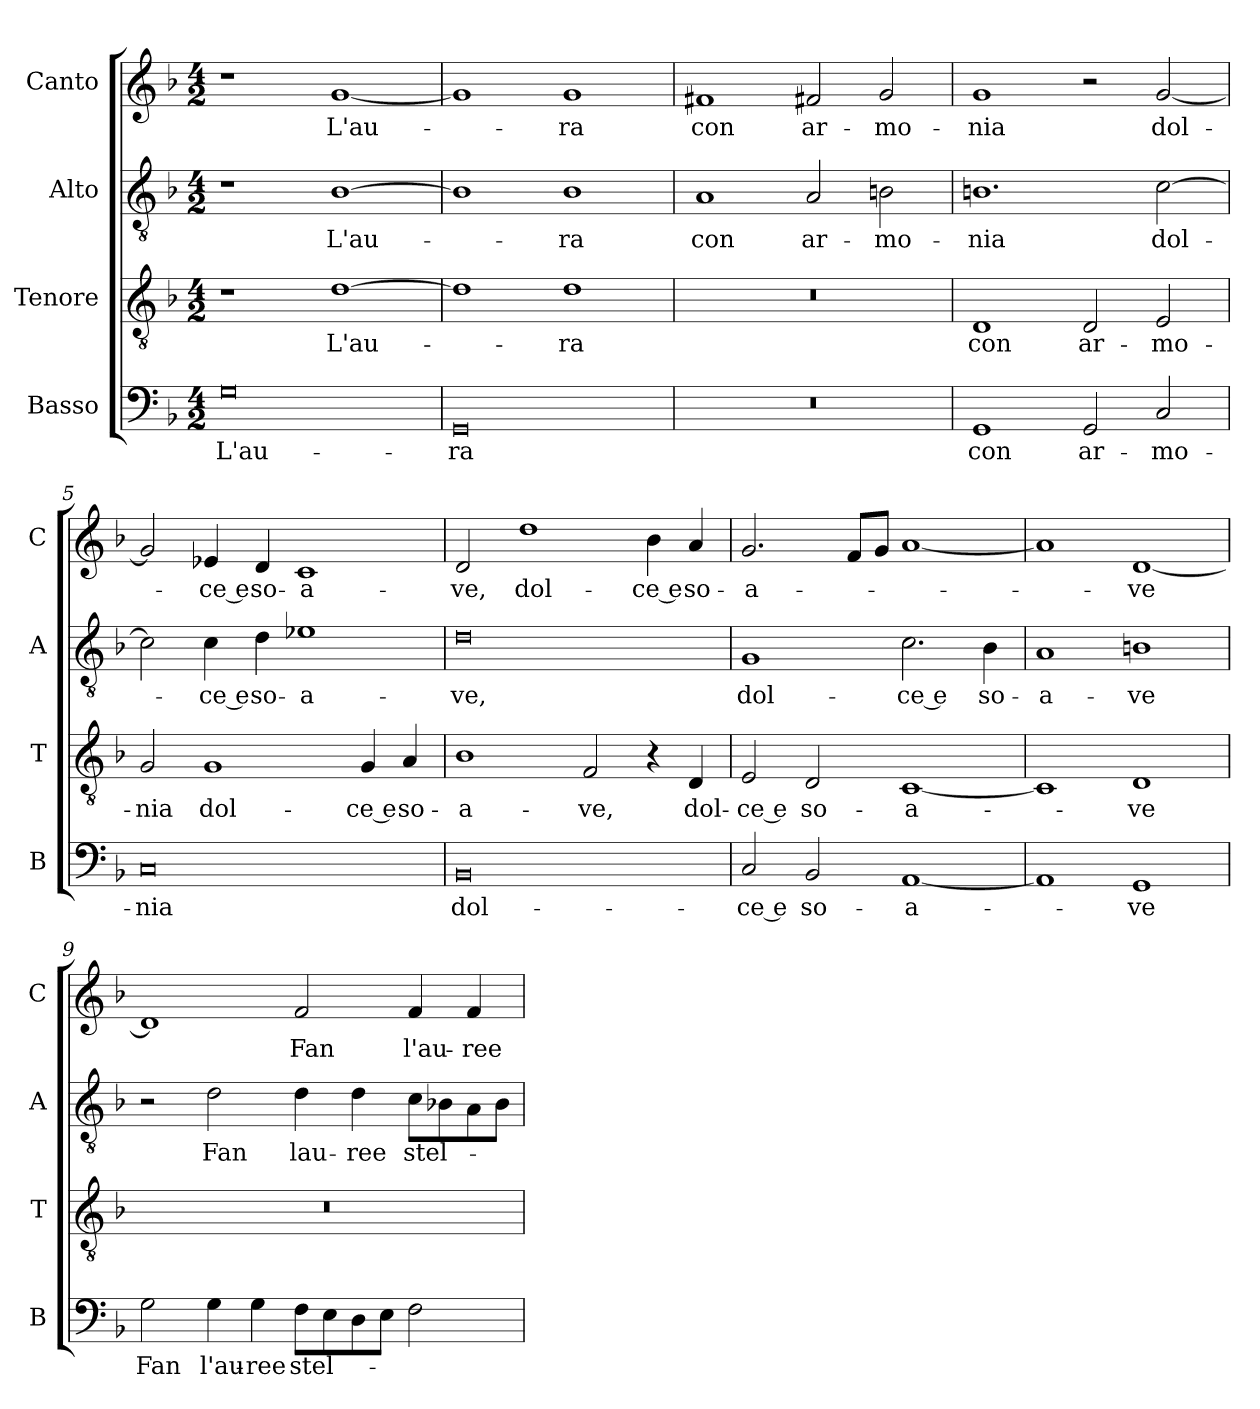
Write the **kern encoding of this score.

**kern	**text	**kern	**text	**kern	**text	**kern	**text
*part4	*part4	*part3	*part3	*part2	*part2	*part1	*part1
*staff4	*staff4	*staff3	*staff3	*staff2	*staff2	*staff1	*staff1
*I"Basso	*	*I"Tenore	*	*I"Alto	*	*I"Canto	*
*I'B	*	*I'T	*	*I'A	*	*I'C	*
*clefF4	*	*clefGv2	*	*clefGv2	*	*clefG2	*
*k[b-]	*	*k[b-]	*	*k[b-]	*	*k[b-]	*
*d:	*	*d:	*	*d:	*	*d:	*
*M4/2	*	*M4/2	*	*M4/2	*	*M4/2	*
=1	=1	=1	=1	=1	=1	=1	=1
0G	L'au-	1r	.	1r	.	1r	.
.	.	[1d	L'au-	[1B-	L'au-	[1g	L'au-
=2	=2	=2	=2	=2	=2	=2	=2
0GG	-ra	1d]	.	1B-]	.	1g]	.
.	.	1d	-ra	1B-	-ra	1g	-ra
=3	=3	=3	=3	=3	=3	=3	=3
0r	.	0r	.	1A	con	1f#X	con
.	.	.	.	2A	ar-	2f#X	ar-
.	.	.	.	2Bn	-mo-	2g	-mo-
=4	=4	=4	=4	=4	=4	=4	=4
1GG	con	1D	con	1.Bn	-nia	1g	-nia
2GG	ar-	2D	ar-	.	.	2r	.
2C	-mo-	2E	-mo-	[2c	dol-	[2g	dol-
=5	=5	=5	=5	=5	=5	=5	=5
0C	-nia	2G	-nia	2c]	.	2g]	.
.	.	1G	dol-	4c	-ce e	4e-X	-ce e
.	.	.	.	4d	so-	4d	so-
.	.	.	.	1e-X	-a-	1c	-a-
.	.	4G	-ce e	.	.	.	.
.	.	4A	so-	.	.	.	.
=6	=6	=6	=6	=6	=6	=6	=6
0BB-	dol-	1B-	-a-	0d	-ve,	2d	-ve,
.	.	.	.	.	.	1dd	dol-
.	.	2F	-ve,	.	.	.	.
.	.	4r	.	.	.	4b-	-ce e
.	.	4D	dol-	.	.	4a	so-
=7	=7	=7	=7	=7	=7	=7	=7
2C	-ce e	2E	-ce e	1G	dol-	2.g	-a-
2BB-	so-	2D	so-	.	.	.	.
.	.	.	.	.	.	8fL	.
.	.	.	.	.	.	8gJ	.
[1AA	-a-	[1C	-a-	2.c	-ce e	[1a	.
.	.	.	.	4B-	so-	.	.
=8	=8	=8	=8	=8	=8	=8	=8
1AA]	.	1C]	.	1A	-a-	1a]	.
1GG	-ve	1D	-ve	1Bn	-ve	[1d	-ve
=9	=9	=9	=9	=9	=9	=9	=9
2G	Fan	0r	.	2r	.	1d]	.
4G	l'au-	.	.	2d	Fan	.	.
4G	-ree	.	.	.	.	.	.
8FL	stel-	.	.	4d	lau-	2f	Fan
8E	.	.	.	.	.	.	.
8D	.	.	.	4d	-ree	.	.
8EJ	.	.	.	.	.	.	.
2F	.	.	.	8cL	stel-	4f	l'au-
.	.	.	.	8B-X	.	.	.
.	.	.	.	8A	.	4f	-ree
.	.	.	.	8B-J	.	.	.
=	=	=	=	=	=	=	=
*-	*-	*-	*-	*-	*-	*-	*-
